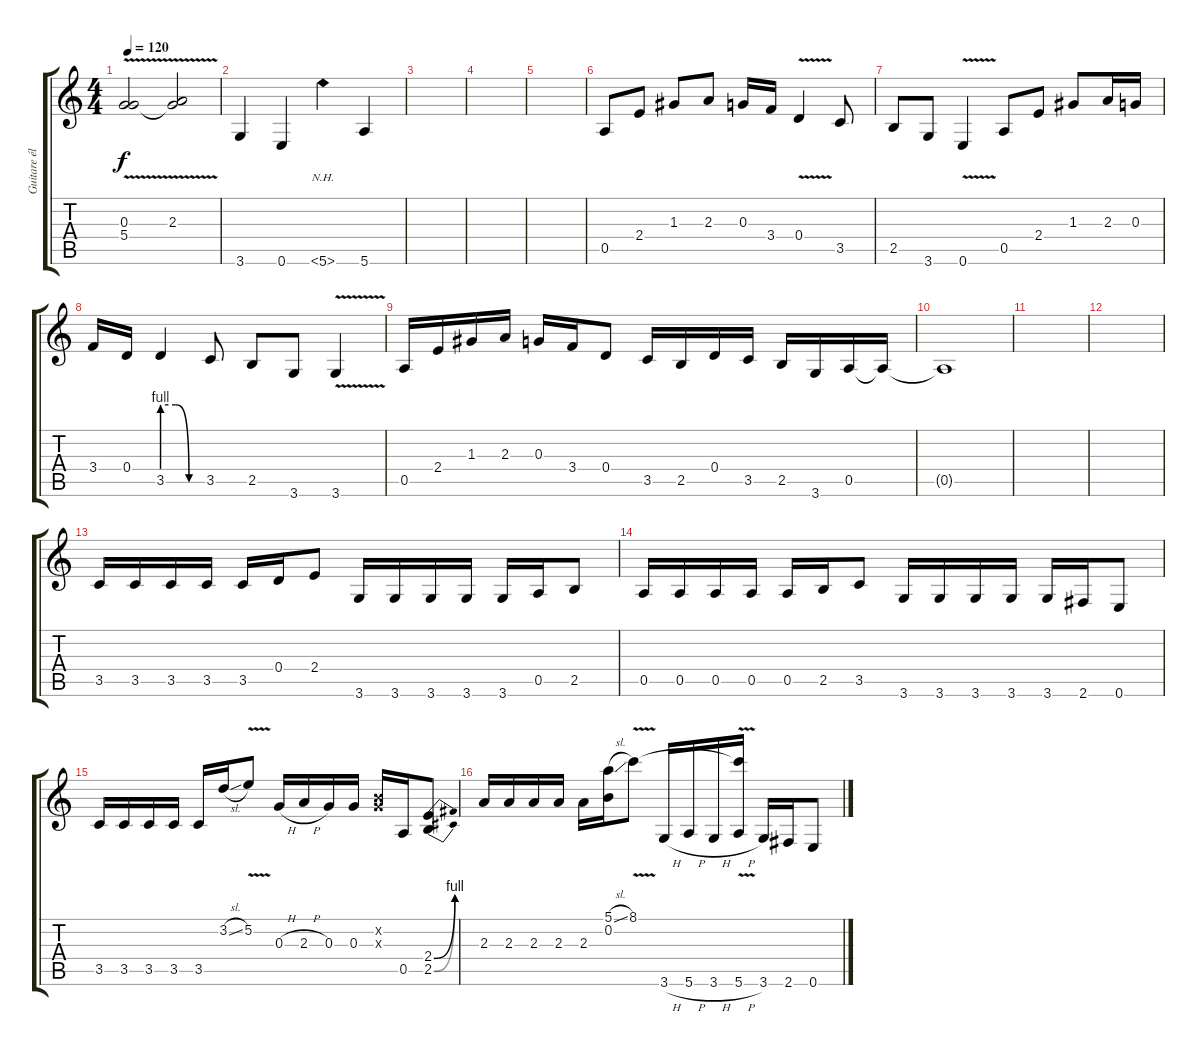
\track ("Guitare éléctrique mélodique" "Guitare él") {instrument distortionguitar}
\staff {score tabs}
\tuning (E4 B3 G3 D3 A2 E2) {hide}
\ts (4 4)
\tempo 120
\clef g2
\ks c
(0.3 5.4{v}).2{dy f} (2.3 5.4{t}).2 |
3.6.4 0.6.4 5.6{nh}.4 5.6.4 |
|
|
|
0.5.8 2.4.8 1.3.8 2.3.8 0.3.16 3.4.16 0.4{v}.4 3.5.8 |
2.5.8 3.6.8 0.6{v}.4 0.5.8 2.4.8 1.3.8 2.3.16 0.3.16 |
3.4.16 0.4.16 3.5{be (custom 0 4 20 4 40 0 60 0)}.4 3.5.8 2.5.8 3.6.8 3.6{v}.4 |
0.5.16 2.4.16 1.3.16 2.3.16 0.3.16 3.4.16 0.4.8 3.5.16 2.5.16 0.4.16 3.5.16 2.5.16 3.6.16 0.5.16 0.5{t}.16 |
0.5{t}.1 |
|
|
3.5.16{volume 16} 3.5.16 3.5.16 3.5.16 3.5.16 0.4.16 2.4.8 3.6.16 3.6.16 3.6.16 3.6.16 3.6.16 0.5.16 2.5.8 |
0.5.16 0.5.16 0.5.16 0.5.16 0.5.16 2.5.16 3.5.8 3.6.16 3.6.16 3.6.16 3.6.16 3.6.16 2.6.16 0.6.8 |
3.5.16{volume 16} 3.5.16 3.5.16 3.5.16 3.5.16 3.2{sl}.16 5.2{v}.8 0.3{h}.16 2.3{h}.16 0.3.16 0.3.16 (0.2{x} 0.3{x}).16 0.5.16 (2.4{be (bend 0 0 60 4)} 2.5{be (bend 0 0 60 4)}).8 |
2.3.16 2.3.16 2.3.16 2.3.16 2.3.16 (5.1{sl} 0.2).16 8.1{v}.8 3.6{h}.16 5.6{h}.16 3.6{h}.16 (8.1{t} 5.6{h}).16 3.6.16 2.6.16 0.6.8
